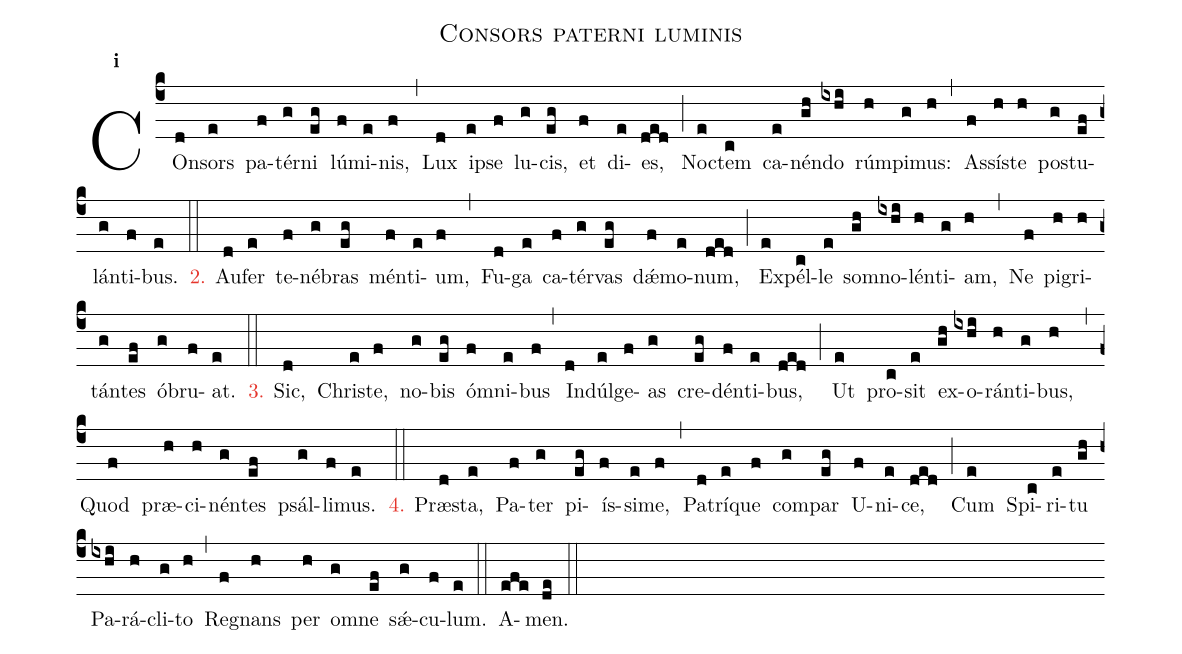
name:Consors paterni luminis;
office-part:hy;
mode:1;
%%
initial-style: 1;
name: Somno refectis artubus;
mode: 4;
office-part: Hymnus;
annotation: Hymn.;
annotation: iv;
%%
(c4)COn(d)sors(e) pa(f)tér(g)ni(eg) lú(f)mi(e)nis,(f) (,)
Lux(d) ip(e)se(f) lu(g)cis,(eg) et(f) di(e)es,(ded) (;)
Noc(e)tem(c) ca(e)nén(gh)do(ixhi) rúm(h)pi(g)mus:(h) (,)
As(f)sí(h)ste(h) pos(g)tu(ef)lán(g)ti(f)bus.(e) (::)

<c>2.</c> Au(d)fer(e) te(f)né(g)bras(eg) mén(f)ti(e)um,(f) (,)
Fu(d)ga(e) ca(f)tér(g)vas(eg) dǽ(f)mo(e)num,(ded) (;)
Ex(e)pél(c)le(e) som(gh)no(ixhi)lén(h)ti(g)am,(h) (,)
Ne(f) pi(h)gri(h)tán(g)tes(ef) ób(g)ru(f)at.(e) (::)

<c>3.</c> Sic,(d) Chris(e)te,(f) no(g)bis(eg) óm(f)ni(e)bus(f) (,)
In(d)dúl(e)ge(f)as(g) cre(eg)dén(f)ti(e)bus,(ded) (;)
Ut(e) pro(c)sit(e) ex(gh)o(ixhi)rán(h)ti(g)bus,(h) (,)
Quod(f) præ(h)ci(h)nén(g)tes(ef) psál(g)li(f)mus.(e) (::)

<c>4.</c> Præ(d)sta,(e) Pa(f)ter(g) pi(eg)ís(f)si(e)me,(f) (,)
Pa(d)trí(e)que(f) com(g)par(eg) U(f)ni(e)ce,(ded) (;)
Cum(e) Spi(c)ri(e)tu(gh) Pa(ixhi)rá(h)cli(g)to(h) (,)
Re(f)gnans(h) per(h) om(g)ne(ef) sǽ(g)cu(f)lum.(e) (::)
A(efe)men.(de) (::)
